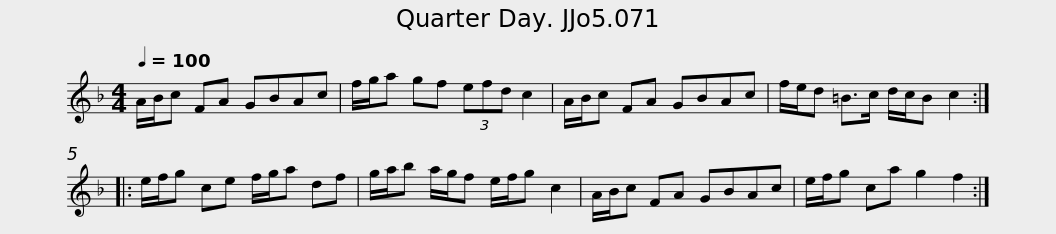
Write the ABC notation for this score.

X:1
L:1/8
Q:1/4=100
M:4/4
I:linebreak $
K:F
V:1 treble
V:1
 A/B/c FA GBAc | f/g/a gf (3efd c2 | A/B/c FA GBAc | f/e/d =B>c d/c/B c2 ::$ e/f/g ce f/g/a df | %5
 g/a/b a/g/f e/f/g c2 | A/B/c FA GBAc | e/f/g ca g2 f2 :| %8
